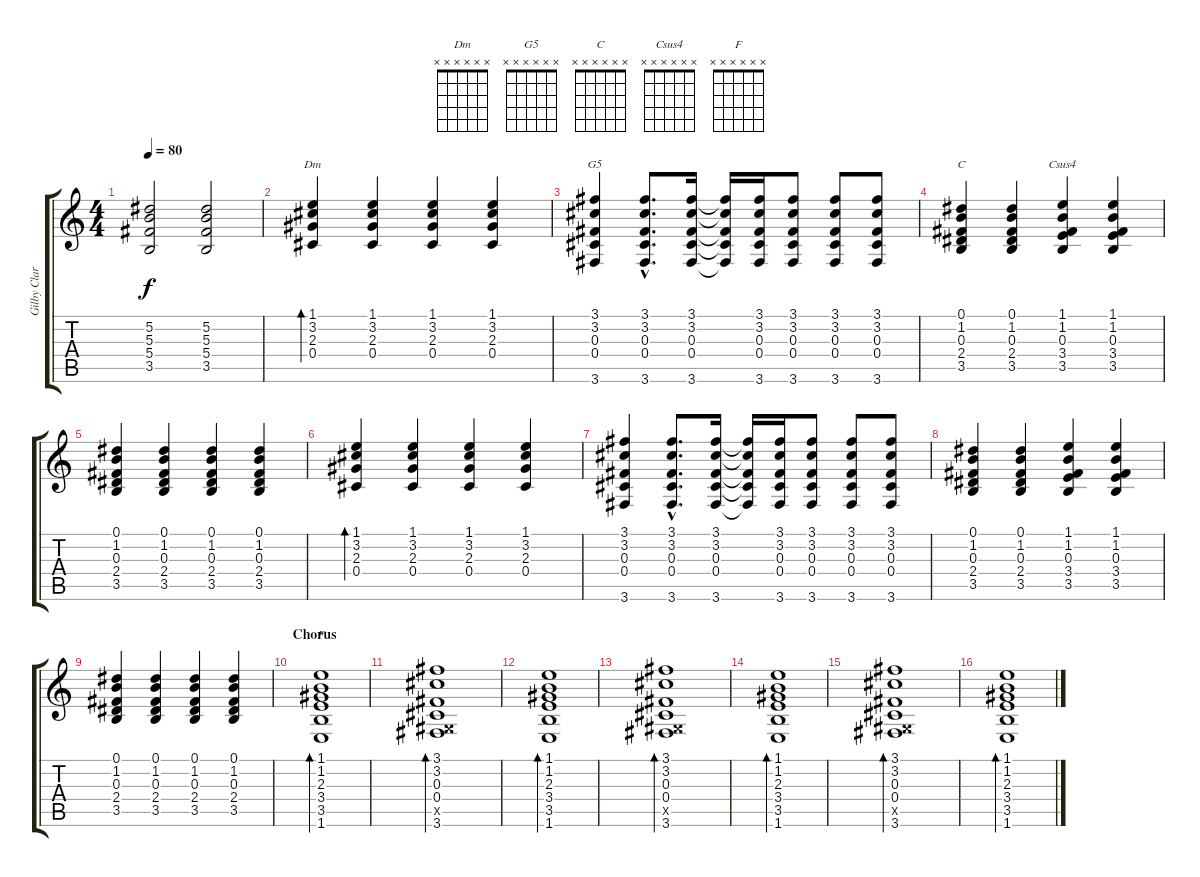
\track ("Gilby Clarke" "Gilby Clar") {instrument electricguitarjazz}
\staff {score tabs}
\tuning (Eb4 Bb3 Gb3 Db3 Ab2 Eb2) {hide}
\chord ("Dm" x x x x x x)
\chord ("G5" x x x x x x)
\chord ("C" x x x x x x)
\chord ("Csus4" x x x x x x)
\chord ("F" x x x x x x)
\ts (4 4)
\tempo 80
\clef g2
\ks c
(5.2 5.3 5.4 3.5).2{dy f} (5.2 5.3 5.4 3.5).2 |
(1.1 3.2 2.3 0.4).4{bd 120 ch "Dm"} (1.1 3.2 2.3 0.4).4 (1.1 3.2 2.3 0.4).4 (1.1 3.2 2.3 0.4).4 |
(3.1 3.2 0.3 0.4 3.6).4{ch "G5"} (3.1{hac} 3.2{hac} 0.3{hac} 0.4{hac} 3.6{hac}).8{d} (3.1 3.2 0.3 0.4 3.6).16 (3.1{t} 3.2{t} 0.3{t} 0.4{t} 3.6{t}).16 (3.1 3.2 0.3 0.4 3.6).16 (3.1 3.2 0.3 0.4 3.6).8 (3.1 3.2 0.3 0.4 3.6).8 (3.1 3.2 0.3 0.4 3.6).8 |
(0.1 1.2 0.3 2.4 3.5).4{ch "C"} (0.1 1.2 0.3 2.4 3.5).4 (1.1 1.2 0.3 3.4 3.5).4{ch "Csus4"} (1.1 1.2 0.3 3.4 3.5).4 |
(0.1 1.2 0.3 2.4 3.5).4 (0.1 1.2 0.3 2.4 3.5).4 (0.1 1.2 0.3 2.4 3.5).4 (0.1 1.2 0.3 2.4 3.5).4 |
(1.1 3.2 2.3 0.4).4{bd 120} (1.1 3.2 2.3 0.4).4 (1.1 3.2 2.3 0.4).4 (1.1 3.2 2.3 0.4).4 |
(3.1 3.2 0.3 0.4 3.6).4 (3.1{hac} 3.2{hac} 0.3{hac} 0.4{hac} 3.6{hac}).8{d} (3.1 3.2 0.3 0.4 3.6).16 (3.1{t} 3.2{t} 0.3{t} 0.4{t} 3.6{t}).16 (3.1 3.2 0.3 0.4 3.6).16 (3.1 3.2 0.3 0.4 3.6).8 (3.1 3.2 0.3 0.4 3.6).8 (3.1 3.2 0.3 0.4 3.6).8 |
(0.1 1.2 0.3 2.4 3.5).4 (0.1 1.2 0.3 2.4 3.5).4 (1.1 1.2 0.3 3.4 3.5).4 (1.1 1.2 0.3 3.4 3.5).4 |
(0.1 1.2 0.3 2.4 3.5).4 (0.1 1.2 0.3 2.4 3.5).4 (0.1 1.2 0.3 2.4 3.5).4 (0.1 1.2 0.3 2.4 3.5).4 |
\section ("" "Chorus")
(1.1 1.2 2.3 3.4 3.5 1.6).1{bd 120 ch "F"} |
(3.1 3.2 0.3 0.4 0.5{x} 3.6).1{bd 120} |
(1.1 1.2 2.3 3.4 3.5 1.6).1{bd 120} |
(3.1 3.2 0.3 0.4 0.5{x} 3.6).1{bd 120} |
(1.1 1.2 2.3 3.4 3.5 1.6).1{bd 120} |
(3.1 3.2 0.3 0.4 0.5{x} 3.6).1{bd 120} |
(1.1 1.2 2.3 3.4 3.5 1.6).1{bd 120}
